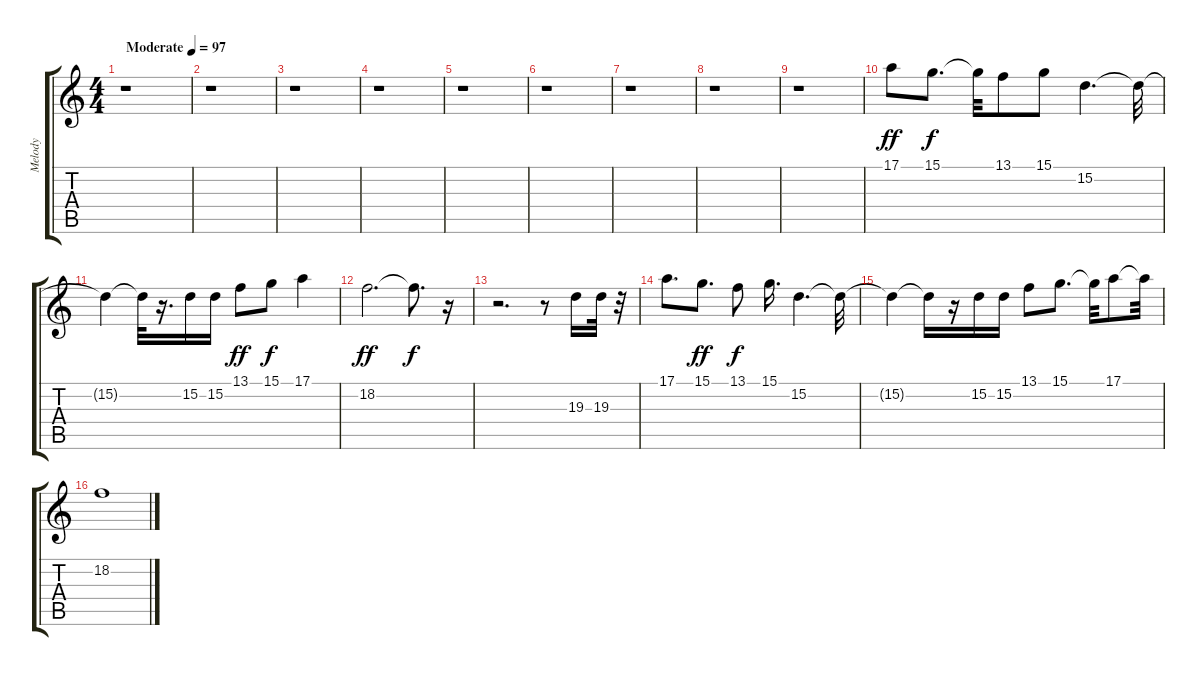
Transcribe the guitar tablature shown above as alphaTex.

\track ("Melody" "Melody") {instrument flute}
\staff {score tabs}
\tuning (E4 B3 G3 D3 A2 E2) {hide}
\ts (4 4)
\tempo (97 "Moderate")
\clef g2
\ks c
r.1{dy ff instrument flute} |
r.1 |
r.1 |
r.1 |
r.1 |
r.1 |
r.1 |
r.1 |
r.1 |
17.1.8 15.1.8{d dy f} 15.1{t}.32 13.1.8 15.1.8 15.2.4{d} 15.2{t}.32 |
15.2{t}.4 15.2{t}.32 r.16{d} 15.2.16 15.2.16 13.1.8{dy ff} 15.1.8{dy f} 17.1.4 |
18.2.2{d dy ff} 18.2{t}.8{d dy f} r.16 |
r.2{d} r.8 19.3.16 19.3.32 r.32 |
17.1.8{d} 15.1.8{d dy ff} 13.1.8{dy f} 15.1.16{d} 15.2.4{d} 15.2{t}.32 |
15.2{t}.4 15.2{t}.16 r.16 15.2.16 15.2.16 13.1.8 15.1.8{d} 15.1{t}.32 17.1.8 17.1{t}.32 |
18.2.1
